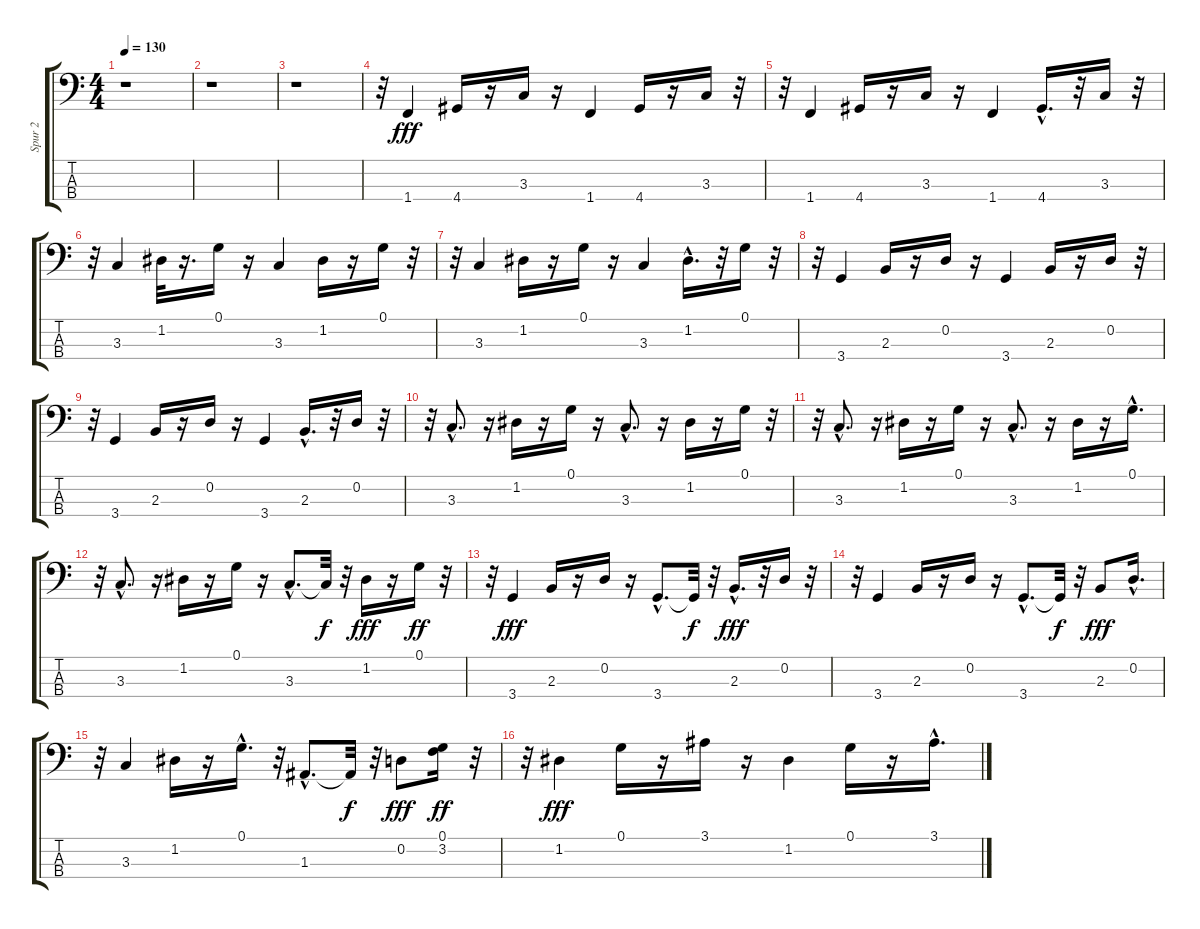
\track ("Spur 2" "Spur 2") {instrument electricbassfinger}
\staff {score tabs}
\tuning (G2 D2 A1 E1) {hide}
\ts (4 4)
\tempo 130
\clef f4
\ks c
r.1{dy fff instrument electricbassfinger} |
r.1 |
r.1 |
r.32 1.4.4{balance 8 instrument electricbassfinger} 4.4.16 r.16 3.3.16 r.16 1.4.4 4.4.16 r.16 3.3.16 r.32 |
r.32 1.4.4 4.4.16 r.16 3.3.16 r.16 1.4.4 4.4{hac}.16{d} r.32 3.3.16 r.32 |
r.32 3.3.4 1.2.32 r.16{d} 0.1.16 r.16 3.3.4 1.2.16 r.16 0.1.16 r.32 |
r.32 3.3.4 1.2.16 r.16 0.1.16 r.16 3.3.4 1.2{hac}.16{d} r.32 0.1.16 r.32 |
r.32 3.4.4 2.3.16 r.16 0.2.16 r.16 3.4.4 2.3.16 r.16 0.2.16 r.32 |
r.32 3.4.4 2.3.16 r.16 0.2.16 r.16 3.4.4 2.3{hac}.16{d} r.32 0.2.16 r.32 |
r.32 3.3{hac}.8{d} r.16 1.2.16 r.16 0.1.16 r.16 3.3{hac}.8{d} r.16 1.2.16 r.16 0.1.16 r.32 |
r.32 3.3{hac}.8{d} r.16 1.2.16 r.16 0.1.16 r.16 3.3{hac}.8{d} r.16 1.2.16 r.16 0.1{hac}.16{d} |
r.32 3.3{hac}.8{d} r.16 1.2.16 r.16 0.1.16 r.16 3.3{hac}.8{d} 3.3{t}.32{dy f} r.32 1.2.16{dy fff} r.16 0.1.16{dy ff} r.32 |
r.32 3.4.4{dy fff} 2.3.16 r.16 0.2.16 r.16 3.4{hac}.8{d} 3.4{t}.32{dy f} r.32 2.3{hac}.16{d dy fff} r.32 0.2.16 r.32 |
r.32 3.4.4 2.3.16 r.16 0.2.16 r.16 3.4{hac}.8{d} 3.4{t}.32{dy f} r.32 2.3.8{dy fff} 0.2{hac}.16{d} |
r.32 3.3.4 1.2.16 r.16 0.1{hac}.16{d} r.32 1.3{hac}.8{d} 1.3{t}.32{dy f} r.32 0.2.8{dy fff} (0.1 3.2).16{dy ff} r.32 |
r.32 1.2.4{dy fff} 0.1.16 r.16 3.1.16 r.16 1.2.4 0.1.16 r.16 3.1{hac}.16{d}
